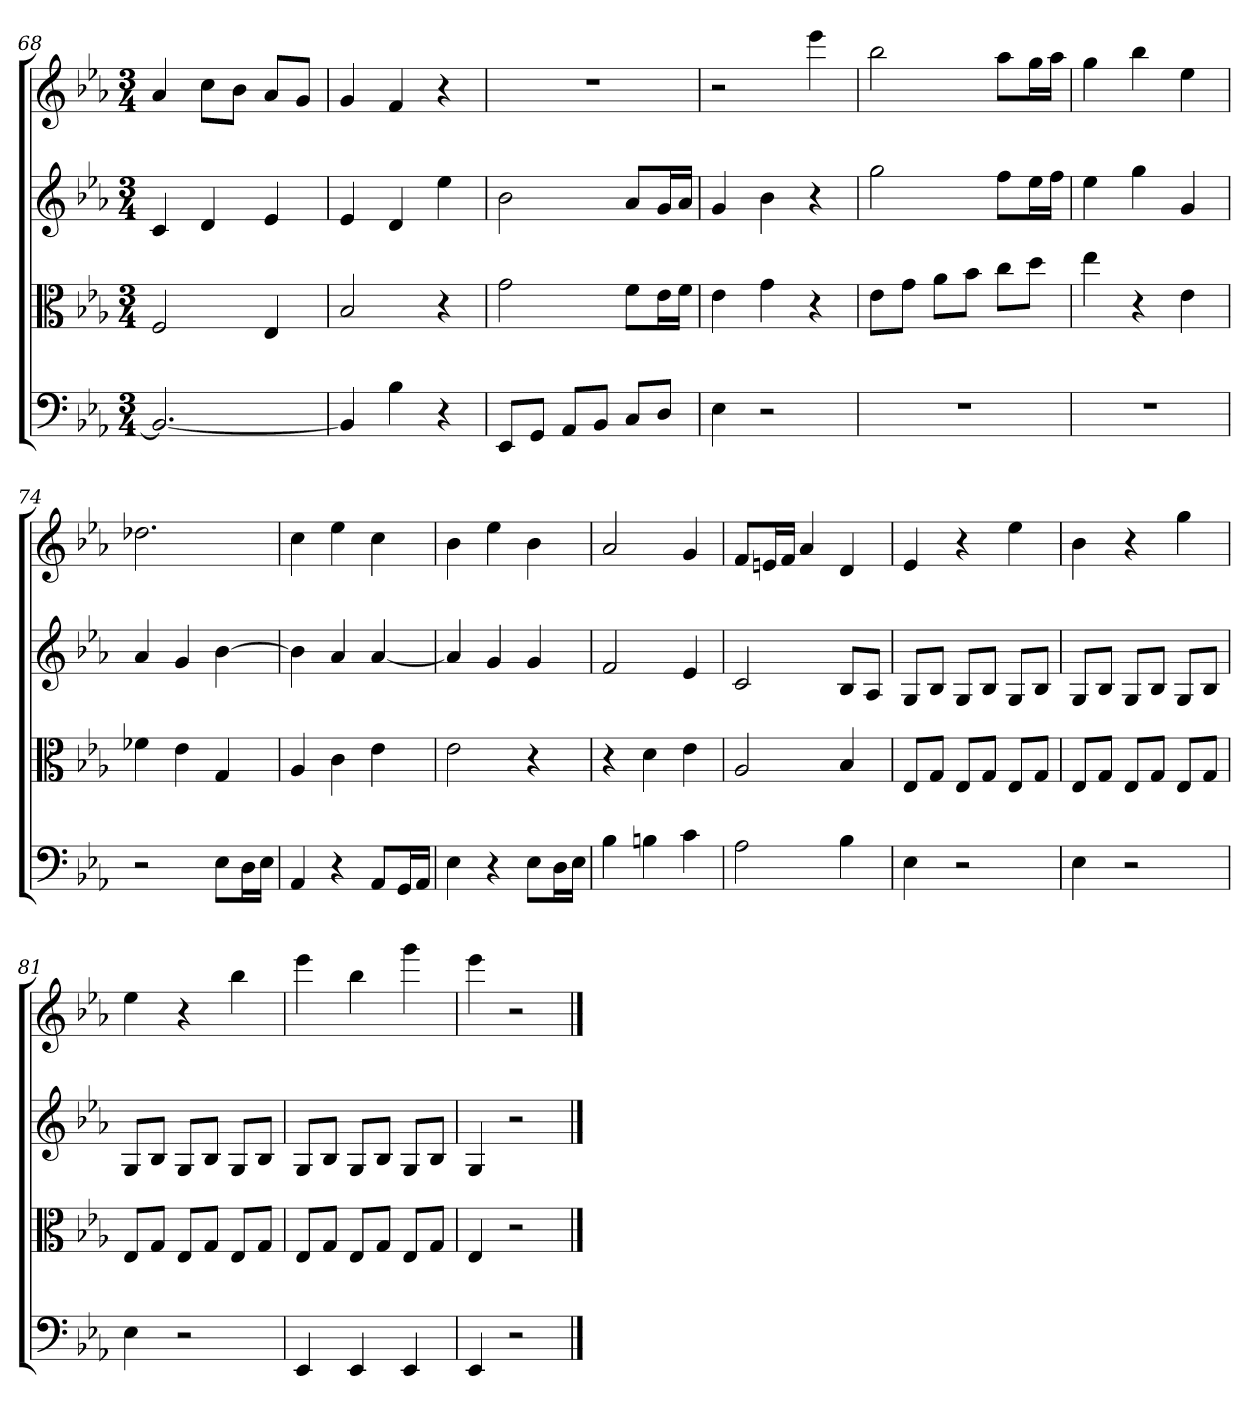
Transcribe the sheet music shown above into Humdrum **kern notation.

**kern	**kern	**kern	**kern
*part4	*part3	*part2	*part1
*staff4	*staff3	*staff2	*staff1
*clefF4	*clefC3	*	*
*k[b-e-a-]	*k[b-e-a-]	*k[b-e-a-]	*k[b-e-a-]
*E-:	*E-:	*E-:	*E-:
*M3/4	*M3/4	*M3/4	*M3/4
=68	=68	=68	=68
2.BB-_	2F	4c	4a-
.	.	4d	8ccL
.	.	.	8b-J
.	4E-	4e-	8a-L
.	.	.	8gJ
=69	=69	=69	=69
4BB-]	2B-	4e-	4g
4B-	.	4d	4f
4r	4r	4ee-	4r
=70	=70	=70	=70
8EE-/L	2g	2b-	2.r
8GG/J	.	.	.
8AA-/L	.	.	.
8BB-/J	.	.	.
8C/L	8f\L	8a-L	.
8D/J	16e-\L	16gL	.
.	16f\JJ	16a-JJ	.
=71	=71	=71	=71
4E-	4e-	4g	2r
2r	4g	4b-	.
.	4r	4r	4eee-
=72	=72	=72	=72
2.r	8e-\L	2gg	2bb-
.	8g\J	.	.
.	8a-\L	.	.
.	8b-\J	.	.
.	8cc\L	8ffL	8aa-L
.	8dd\J	16ee-L	16ggL
.	.	16ffJJ	16aa-JJ
=73	=73	=73	=73
2.r	4ee-	4ee-	4gg
.	4r	4gg	4bb-
.	4e-	4g	4ee-
=74	=74	=74	=74
2r	4f-X	4a-	2.dd-X
.	4e-	4g	.
8E-\L	4G	[4b-	.
16D\L	.	.	.
16E-\JJ	.	.	.
=75	=75	=75	=75
4AA-	4A-	4b-]	4cc
4r	4c	4a-	4ee-
8AA-/L	4e-	[4a-	4cc
16GG/L	.	.	.
16AA-/JJ	.	.	.
=76	=76	=76	=76
4E-	2e-	4a-]	4b-
4r	.	4g	4ee-
8E-\L	4r	4g	4b-
16D\L	.	.	.
16E-\JJ	.	.	.
=77	=77	=77	=77
4B-	4r	2f	2a-
4Bn	4d	.	.
4c	4e-	4e-	4g
=78	=78	=78	=78
2A-	2A-	2c	8fL
.	.	.	16enL
.	.	.	16fJJ
.	.	.	4a-
4B-	4B-	8B-L	4d
.	.	8A-J	.
=79	=79	=79	=79
4E-	8E-/L	8GL	4e-
.	8G/J	8B-J	.
2r	8E-/L	8GL	4r
.	8G/J	8B-J	.
.	8E-/L	8GL	4ee-
.	8G/J	8B-J	.
=80	=80	=80	=80
4E-	8E-/L	8GL	4b-
.	8G/J	8B-J	.
2r	8E-/L	8GL	4r
.	8G/J	8B-J	.
.	8E-/L	8GL	4gg
.	8G/J	8B-J	.
=81	=81	=81	=81
4E-	8E-/L	8GL	4ee-
.	8G/J	8B-J	.
2r	8E-/L	8GL	4r
.	8G/J	8B-J	.
.	8E-/L	8GL	4bb-
.	8G/J	8B-J	.
=82	=82	=82	=82
4EE-	8E-/L	8GL	4eee-
.	8G/J	8B-J	.
4EE-	8E-/L	8GL	4bb-
.	8G/J	8B-J	.
4EE-	8E-/L	8GL	4ggg
.	8G/J	8B-J	.
=83	=83	=83	=83
4EE-	4E-	4G	4eee-
2r	2r	2r	2r
==	==	==	==
*-	*-	*-	*-
